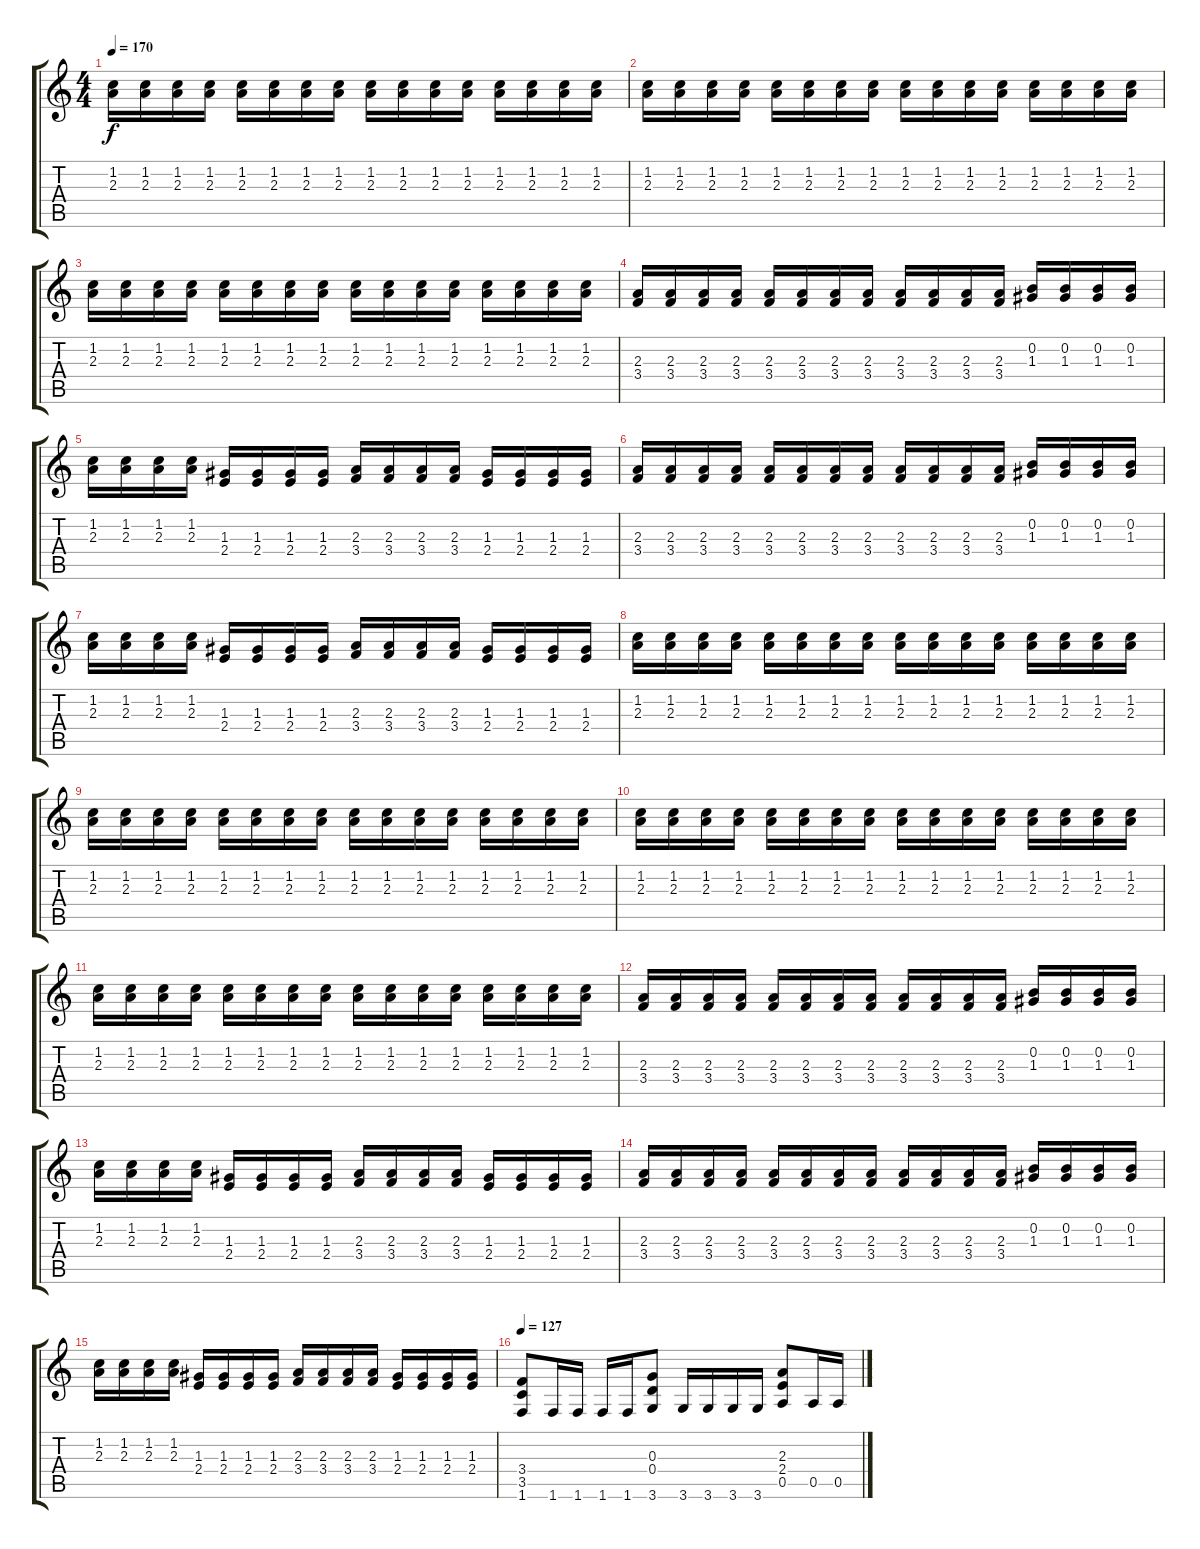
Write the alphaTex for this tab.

\track "" {instrument distortionguitar}
\staff {score tabs}
\tuning (E4 B3 G3 D3 A2 E2) {hide}
\ts (4 4)
\tempo 170
\clef g2
\ks c
(1.2 2.3).16{dy f} (1.2 2.3).16 (1.2 2.3).16 (1.2 2.3).16 (1.2 2.3).16 (1.2 2.3).16 (1.2 2.3).16 (1.2 2.3).16 (1.2 2.3).16 (1.2 2.3).16 (1.2 2.3).16 (1.2 2.3).16 (1.2 2.3).16 (1.2 2.3).16 (1.2 2.3).16 (1.2 2.3).16 |
(1.2 2.3).16 (1.2 2.3).16 (1.2 2.3).16 (1.2 2.3).16 (1.2 2.3).16 (1.2 2.3).16 (1.2 2.3).16 (1.2 2.3).16 (1.2 2.3).16 (1.2 2.3).16 (1.2 2.3).16 (1.2 2.3).16 (1.2 2.3).16 (1.2 2.3).16 (1.2 2.3).16 (1.2 2.3).16 |
(1.2 2.3).16 (1.2 2.3).16 (1.2 2.3).16 (1.2 2.3).16 (1.2 2.3).16 (1.2 2.3).16 (1.2 2.3).16 (1.2 2.3).16 (1.2 2.3).16 (1.2 2.3).16 (1.2 2.3).16 (1.2 2.3).16 (1.2 2.3).16 (1.2 2.3).16 (1.2 2.3).16 (1.2 2.3).16 |
(2.3 3.4).16 (2.3 3.4).16 (2.3 3.4).16 (2.3 3.4).16 (2.3 3.4).16 (2.3 3.4).16 (2.3 3.4).16 (2.3 3.4).16 (2.3 3.4).16 (2.3 3.4).16 (2.3 3.4).16 (2.3 3.4).16 (0.2 1.3).16 (0.2 1.3).16 (0.2 1.3).16 (0.2 1.3).16 |
(1.2 2.3).16 (1.2 2.3).16 (1.2 2.3).16 (1.2 2.3).16 (1.3 2.4).16 (1.3 2.4).16 (1.3 2.4).16 (1.3 2.4).16 (2.3 3.4).16 (2.3 3.4).16 (2.3 3.4).16 (2.3 3.4).16 (1.3 2.4).16 (1.3 2.4).16 (1.3 2.4).16 (1.3 2.4).16 |
(2.3 3.4).16 (2.3 3.4).16 (2.3 3.4).16 (2.3 3.4).16 (2.3 3.4).16 (2.3 3.4).16 (2.3 3.4).16 (2.3 3.4).16 (2.3 3.4).16 (2.3 3.4).16 (2.3 3.4).16 (2.3 3.4).16 (0.2 1.3).16 (0.2 1.3).16 (0.2 1.3).16 (0.2 1.3).16 |
(1.2 2.3).16 (1.2 2.3).16 (1.2 2.3).16 (1.2 2.3).16 (1.3 2.4).16 (1.3 2.4).16 (1.3 2.4).16 (1.3 2.4).16 (2.3 3.4).16 (2.3 3.4).16 (2.3 3.4).16 (2.3 3.4).16 (1.3 2.4).16 (1.3 2.4).16 (1.3 2.4).16 (1.3 2.4).16 |
(1.2 2.3).16 (1.2 2.3).16 (1.2 2.3).16 (1.2 2.3).16 (1.2 2.3).16 (1.2 2.3).16 (1.2 2.3).16 (1.2 2.3).16 (1.2 2.3).16 (1.2 2.3).16 (1.2 2.3).16 (1.2 2.3).16 (1.2 2.3).16 (1.2 2.3).16 (1.2 2.3).16 (1.2 2.3).16 |
(1.2 2.3).16 (1.2 2.3).16 (1.2 2.3).16 (1.2 2.3).16 (1.2 2.3).16 (1.2 2.3).16 (1.2 2.3).16 (1.2 2.3).16 (1.2 2.3).16 (1.2 2.3).16 (1.2 2.3).16 (1.2 2.3).16 (1.2 2.3).16 (1.2 2.3).16 (1.2 2.3).16 (1.2 2.3).16 |
(1.2 2.3).16 (1.2 2.3).16 (1.2 2.3).16 (1.2 2.3).16 (1.2 2.3).16 (1.2 2.3).16 (1.2 2.3).16 (1.2 2.3).16 (1.2 2.3).16 (1.2 2.3).16 (1.2 2.3).16 (1.2 2.3).16 (1.2 2.3).16 (1.2 2.3).16 (1.2 2.3).16 (1.2 2.3).16 |
(1.2 2.3).16 (1.2 2.3).16 (1.2 2.3).16 (1.2 2.3).16 (1.2 2.3).16 (1.2 2.3).16 (1.2 2.3).16 (1.2 2.3).16 (1.2 2.3).16 (1.2 2.3).16 (1.2 2.3).16 (1.2 2.3).16 (1.2 2.3).16 (1.2 2.3).16 (1.2 2.3).16 (1.2 2.3).16 |
(2.3 3.4).16 (2.3 3.4).16 (2.3 3.4).16 (2.3 3.4).16 (2.3 3.4).16 (2.3 3.4).16 (2.3 3.4).16 (2.3 3.4).16 (2.3 3.4).16 (2.3 3.4).16 (2.3 3.4).16 (2.3 3.4).16 (0.2 1.3).16 (0.2 1.3).16 (0.2 1.3).16 (0.2 1.3).16 |
(1.2 2.3).16 (1.2 2.3).16 (1.2 2.3).16 (1.2 2.3).16 (1.3 2.4).16 (1.3 2.4).16 (1.3 2.4).16 (1.3 2.4).16 (2.3 3.4).16 (2.3 3.4).16 (2.3 3.4).16 (2.3 3.4).16 (1.3 2.4).16 (1.3 2.4).16 (1.3 2.4).16 (1.3 2.4).16 |
(2.3 3.4).16 (2.3 3.4).16 (2.3 3.4).16 (2.3 3.4).16 (2.3 3.4).16 (2.3 3.4).16 (2.3 3.4).16 (2.3 3.4).16 (2.3 3.4).16 (2.3 3.4).16 (2.3 3.4).16 (2.3 3.4).16 (0.2 1.3).16 (0.2 1.3).16 (0.2 1.3).16 (0.2 1.3).16 |
(1.2 2.3).16 (1.2 2.3).16 (1.2 2.3).16 (1.2 2.3).16 (1.3 2.4).16 (1.3 2.4).16 (1.3 2.4).16 (1.3 2.4).16 (2.3 3.4).16 (2.3 3.4).16 (2.3 3.4).16 (2.3 3.4).16 (1.3 2.4).16 (1.3 2.4).16 (1.3 2.4).16 (1.3 2.4).16 |
\tempo 127
(3.4 3.5 1.6).8 1.6.16 1.6.16 1.6.16 1.6.16 (0.3 0.4 3.6).8 3.6.16 3.6.16 3.6.16 3.6.16 (2.3 2.4 0.5).8 0.5.16 0.5.16
